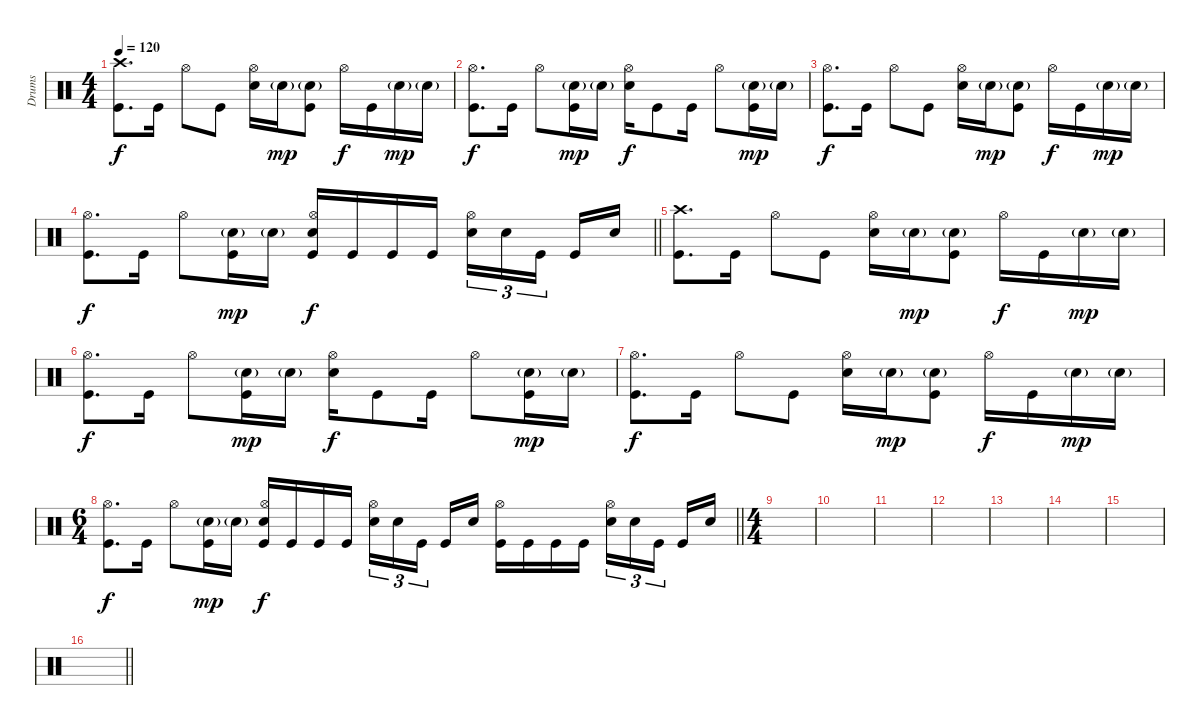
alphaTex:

\track ("Drums" "Drums") {instrument percussion}
\staff
\articulation defaults
\ts (4 4)
\tempo 120
\clef neutral
\ks c
("Crash high (hit)" "Kick (hit)").8{d dy f} "Kick (hit)".16 "Hi-Hat (open)".8 "Kick (hit)".8 ("Hi-Hat (open)" "Electric Snare (hit)").16 "Electric Snare (hit)"{g}.16{dy mp} ("Electric Snare (hit)"{g} "Kick (hit)").8 "Hi-Hat (open)".16{dy f} "Kick (hit)".16 "Electric Snare (hit)"{g}.16{dy mp} "Electric Snare (hit)"{g}.16 |
("Hi-Hat (open)" "Kick (hit)").8{d dy f} "Kick (hit)".16 "Hi-Hat (open)".8 ("Electric Snare (hit)"{g} "Kick (hit)").16{dy mp} "Electric Snare (hit)"{g}.16 ("Hi-Hat (open)" "Electric Snare (hit)").16{dy f} "Kick (hit)".8 "Kick (hit)".16 "Hi-Hat (open)".8 ("Electric Snare (hit)"{g} "Kick (hit)").16{dy mp} "Electric Snare (hit)"{g}.16 |
("Hi-Hat (open)" "Kick (hit)").8{d dy f} "Kick (hit)".16 "Hi-Hat (open)".8 "Kick (hit)".8 ("Hi-Hat (open)" "Electric Snare (hit)").16 "Electric Snare (hit)"{g}.16{dy mp} ("Electric Snare (hit)"{g} "Kick (hit)").8 "Hi-Hat (open)".16{dy f} "Kick (hit)".16 "Electric Snare (hit)"{g}.16{dy mp} "Electric Snare (hit)"{g}.16 |
\barLineRight lightlight
("Hi-Hat (open)" "Kick (hit)").8{d dy f} "Kick (hit)".16 "Hi-Hat (open)".8 ("Electric Snare (hit)"{g} "Kick (hit)").16{dy mp} "Electric Snare (hit)"{g}.16 ("Hi-Hat (open)" "Electric Snare (hit)" "Kick (hit)").16{dy f} "Kick (hit)".16 "Kick (hit)".16 "Kick (hit)".16 ("Hi-Hat (open)" "Electric Snare (hit)").16{tu (3 2)} "Electric Snare (hit)".16{tu (3 2)} "Kick (hit)".16{tu (3 2) beam splitsecondary} "Kick (hit)".16 "Electric Snare (hit)".16 |
("Crash high (hit)" "Kick (hit)").8{d} "Kick (hit)".16 "Hi-Hat (open)".8 "Kick (hit)".8 ("Hi-Hat (open)" "Electric Snare (hit)").16 "Electric Snare (hit)"{g}.16{dy mp} ("Electric Snare (hit)"{g} "Kick (hit)").8 "Hi-Hat (open)".16{dy f} "Kick (hit)".16 "Electric Snare (hit)"{g}.16{dy mp} "Electric Snare (hit)"{g}.16 |
("Hi-Hat (open)" "Kick (hit)").8{d dy f} "Kick (hit)".16 "Hi-Hat (open)".8 ("Electric Snare (hit)"{g} "Kick (hit)").16{dy mp} "Electric Snare (hit)"{g}.16 ("Hi-Hat (open)" "Electric Snare (hit)").16{dy f} "Kick (hit)".8 "Kick (hit)".16 "Hi-Hat (open)".8 ("Electric Snare (hit)"{g} "Kick (hit)").16{dy mp} "Electric Snare (hit)"{g}.16 |
("Hi-Hat (open)" "Kick (hit)").8{d dy f} "Kick (hit)".16 "Hi-Hat (open)".8 "Kick (hit)".8 ("Hi-Hat (open)" "Electric Snare (hit)").16 "Electric Snare (hit)"{g}.16{dy mp} ("Electric Snare (hit)"{g} "Kick (hit)").8 "Hi-Hat (open)".16{dy f} "Kick (hit)".16 "Electric Snare (hit)"{g}.16{dy mp} "Electric Snare (hit)"{g}.16 |
\ts (6 4)
\barLineRight lightlight
("Hi-Hat (open)" "Kick (hit)").8{d dy f} "Kick (hit)".16 "Hi-Hat (open)".8 ("Electric Snare (hit)"{g} "Kick (hit)").16{dy mp} "Electric Snare (hit)"{g}.16 ("Hi-Hat (open)" "Electric Snare (hit)" "Kick (hit)").16{dy f} "Kick (hit)".16 "Kick (hit)".16 "Kick (hit)".16 ("Hi-Hat (open)" "Electric Snare (hit)").16{tu (3 2)} "Electric Snare (hit)".16{tu (3 2)} "Kick (hit)".16{tu (3 2) beam splitsecondary} "Kick (hit)".16 "Electric Snare (hit)".16 ("Hi-Hat (open)" "Kick (hit)").16 "Kick (hit)".16 "Kick (hit)".16 "Kick (hit)".16{beam splitsecondary} ("Hi-Hat (open)" "Electric Snare (hit)").16{tu (3 2)} "Electric Snare (hit)".16{tu (3 2)} "Kick (hit)".16{tu (3 2) beam splitsecondary} "Kick (hit)".16 "Electric Snare (hit)".16 |
\ts (4 4)
\section ("" "")
|
|
|
|
|
|
|
\barLineRight lightlight
